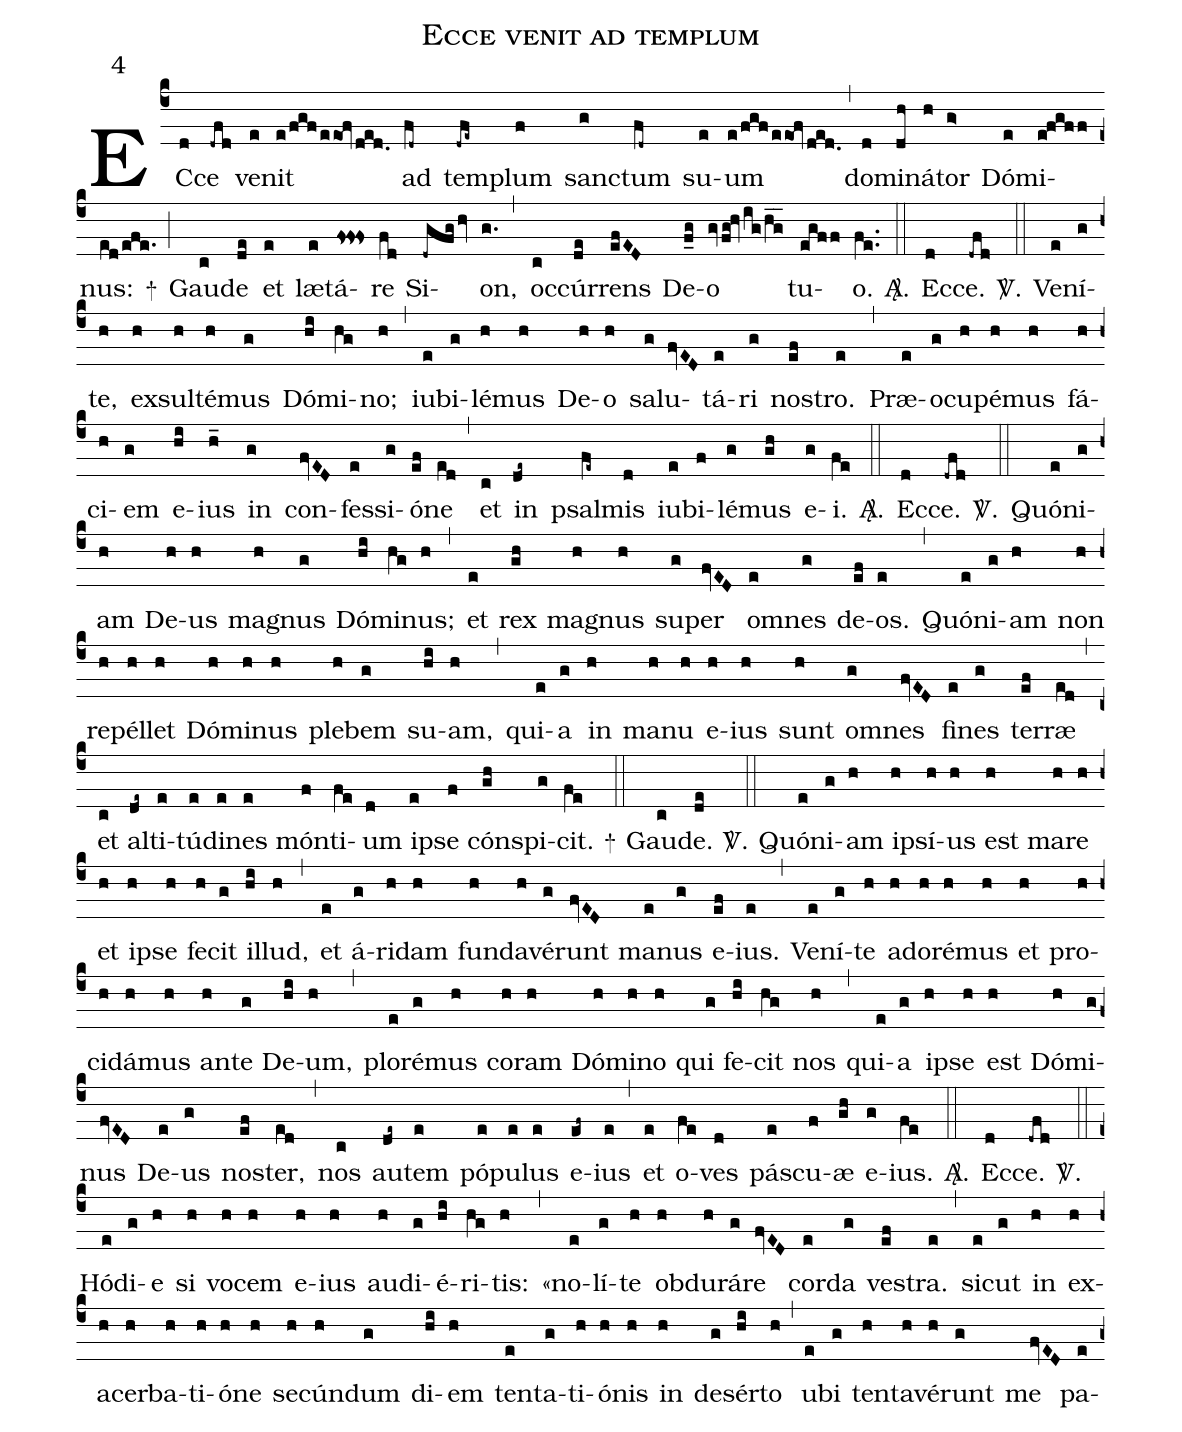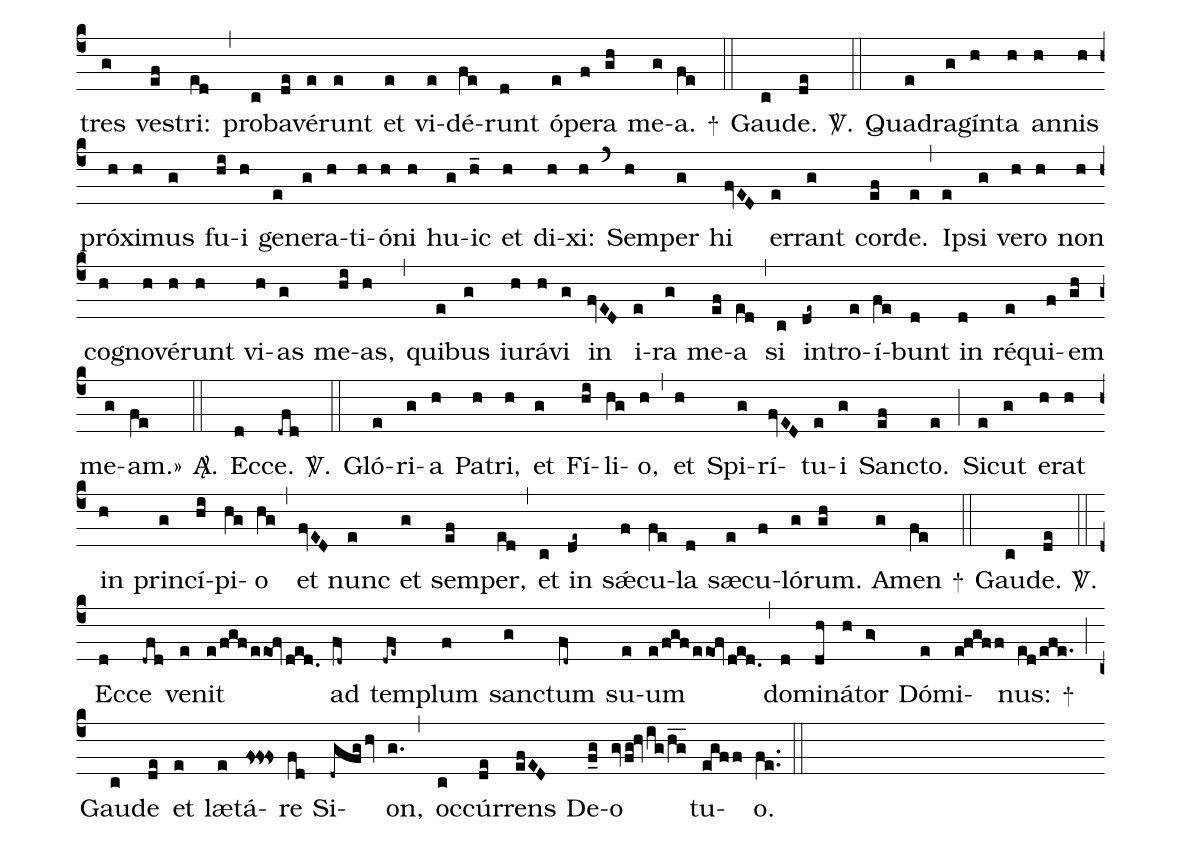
name: Ecce venit ad templum;
mode: 4;
%%
(c4)
EC(d)ce(-dfd) ve(e)nit(e/fgf/eeOf/ded.) ad(fd~) tem(-dfe~)plum(f) san(g)ctum(fd~) su(e)um(e/fgf/eeOf/ded.) (,)
do(d)mi(dh)ná(h)tor(g>) Dó(e)mi(e!fgff)nus:(ed/efe.) +(;)
Gau(c)de(de) et(e) læ(e)tá(fs!fs!fs)re(fd) Si(-dgfg/hv)on,(g.) (,)
oc(c)cúr(de)rens(efED) De(f_g)o(gvfg!hv/ig/hg__) tu(egff)o.(fe..) <sp>A/</sp>.(::)

Ec(d)ce.(-dfd) <sp>V/</sp>.(::)

Ve(e)ní(g)te,(h) ex(h)sul(h)té(h)mus(g) Dó(hi)mi(hg)no;(h) (,)
iu(e)bi(g)lé(h)mus(h) De(h)o(h) sa(g)lu(fvED)tá(e)ri(g) nos(ef)tro.(e) (,)
Præ(e)o(g)cu(h)pé(h)mus(h) fá(h)ci(h)em(g) e(hi)ius(h_) in(g) con(fvED)fes(e)si(g)ó(ef)ne(ed) (,)
et(c) in(de~) psal(fe~)mis(d) iu(e)bi(f)lé(g)mus(gh) e(g)i.(fe) <sp>A/</sp>.(::)

Ec(d)ce.(-dfd) <sp>V/</sp>.(::)

Quó(e)ni(g)am(h) De(h)us(h) ma(h)gnus(g) Dó(hi)mi(hg)nus;(h) (,)
et(e) rex(gh) ma(h)gnus(h) su(g)per(fvED) om(e)nes(g) de(ef)os.(e) (,)
Quó(e)ni(g)am(h) non(h) re(h)pél(h)let(h) Dó(h)mi(h)nus(h) ple(h)bem(g) su(hi)am,(h) (,)
qui(e)a(g) in(h) ma(h)nu(h) e(h)ius(h) sunt(h) om(g)nes(fvED) fi(e)nes(g) ter(ef)ræ(ed) (,)
et(c) al(de~)ti(e)tú(e)di(e)nes(e) món(f)ti(fe)um(d) ip(e)se(f) cóns(gh)pi(g)cit.(fe) +(::)

Gau(c)de.(de) <sp>V/</sp>.(::)

Quó(e)ni(g)am(h) ip(h)sí(h)us(h) est(h) ma(h)re(h) et(h) ip(h)se(h) fe(h)cit(g) il(hi)lud,(h) (,)
et(e) á(g)ri(h)dam(h) fun(h)da(h)vé(g)runt(fvED) ma(e)nus(g) e(ef)ius.(e) (,)
Ve(e)ní(g)te(h) a(h)do(h)ré(h)mus(h) et(h) pro(h)ci(h)dá(h)mus(h) an(h)te(g) De(hi)um,(h) (,)
plo(e)ré(g)mus(h) co(h)ram(h) Dó(h)mi(h)no(h) qui(g) fe(hi)cit(hg) nos(h) (,)
qui(e)a(g) ip(h)se(h) est(h) Dó(h)mi(g)nus(fvED) De(e)us(g) nos(ef)ter,(ed) (,)
nos(c) au(de~)tem(e) pó(e)pu(e)lus(e) e(ef~)ius(e) (,)
et(e) o(fe)ves(d) pás(e)cu(f)æ(gh) e(g)ius.(fe) <sp>A/</sp>.(::)

Ec(d)ce.(-dfd) <sp>V/</sp>.(::)

Hó(e)di(g)e(h) si(h) vo(h)cem(h) e(h)ius(h) au(h)di(g)é(hi)ri(hg)tis:(h) (,)
«no(e)lí(g)te(h) ob(h)du(h)rá(g)re(fvED) cor(e)da(g) ves(ef)tra.(e) (,)
si(e)cut(g) in(h) ex(h)a(h)cer(h)ba(h)ti(h)ó(h)ne(h)
se(h)cún(h)dum(g) di(hi)em(h) ten(e)ta(g)ti(h)ó(h)nis(h) in(h) de(g)sér(hi)to(h) (,)
u(e)bi(g) ten(h)ta(h)vé(h)runt(g) me(fvED) pa(e)tres(g) ves(ef)tri:(ed) (,)
pro(c)ba(de)vé(e)runt(e) et(e) vi(e)dé(fe)runt(d) ó(e)pe(f)ra(gh) me(g)a.(fe) +(::)

Gau(c)de.(de) <sp>V/</sp>.(::)

Qua(e)dra(g)gín(h)ta(h) an(h)nis(h) pró(h)xi(h)mus(g) fu(hi)i(h)
ge(e)ne(g)ra(h)ti(h)ó(h)ni(h) hu(g)ic(h_) et(h) di(h)xi:(h) (`)
Sem(h)per(g) hi(fvED) er(e)rant(g) cor(ef)de.(e) (,)
Ip(e)si(g) ve(h)ro(h) non(h) co(h)gno(h)vé(h)runt(h) vi(h)as(g) me(hi)as,(h) (,)
qui(e)bus(g) iu(h)rá(h)vi(g) in(fvED) i(e)ra(g) me(ef)a(ed) (,)
si(c) in(de~)tro(e)í(fe)bunt(d) in(d) ré(e)qui(f)em(gh) me(g)am.»(fe) <sp>A/</sp>.(::)

Ec(d)ce.(-dfd) <sp>V/</sp>.(::)

Gló(e)ri(g)a(h) Pa(h)tri,(h) et(g) Fí(hi)li(hg)o,(h) (,)
et(h) Spi(g)rí(fvED)tu(e)i(g) Sanc(ef)to.(e) (;)
Si(e)cut(g) e(h)rat(h ) in(h) prin(g)cí(hi)pi(hg)o(hg) (,)
et(fvED) nunc(e) et(g) sem(ef)per,(ed) (,)
et(c) in(de~) sǽ(f)cu(fe)la(d) sæ(e)cu(f)ló(g)rum.(gh) A(g)men(fe) +(::)

Gau(c)de.(de) <sp>V/</sp>.(::)

Ec(d)ce(-dfd) ve(e)nit(e/fgf/eeOf/ded.) ad(fd~) tem(-dfe~)plum(f) san(g)ctum(fd~) su(e)um(e/fgf/eeOf/ded.) (,)
do(d)mi(dh)ná(h)tor(g>) Dó(e)mi(e!fgff)nus:(ed/efe.) +(;)
Gau(c)de(de) et(e) læ(e)tá(fs!fs!fs)re(fd) Si(-dgfg/hv)on,(g.) (,)
oc(c)cúr(de)rens(efED) De(f_g)o(gvfg!hv/ig/hg__) tu(egff)o.(fe..) (::)
